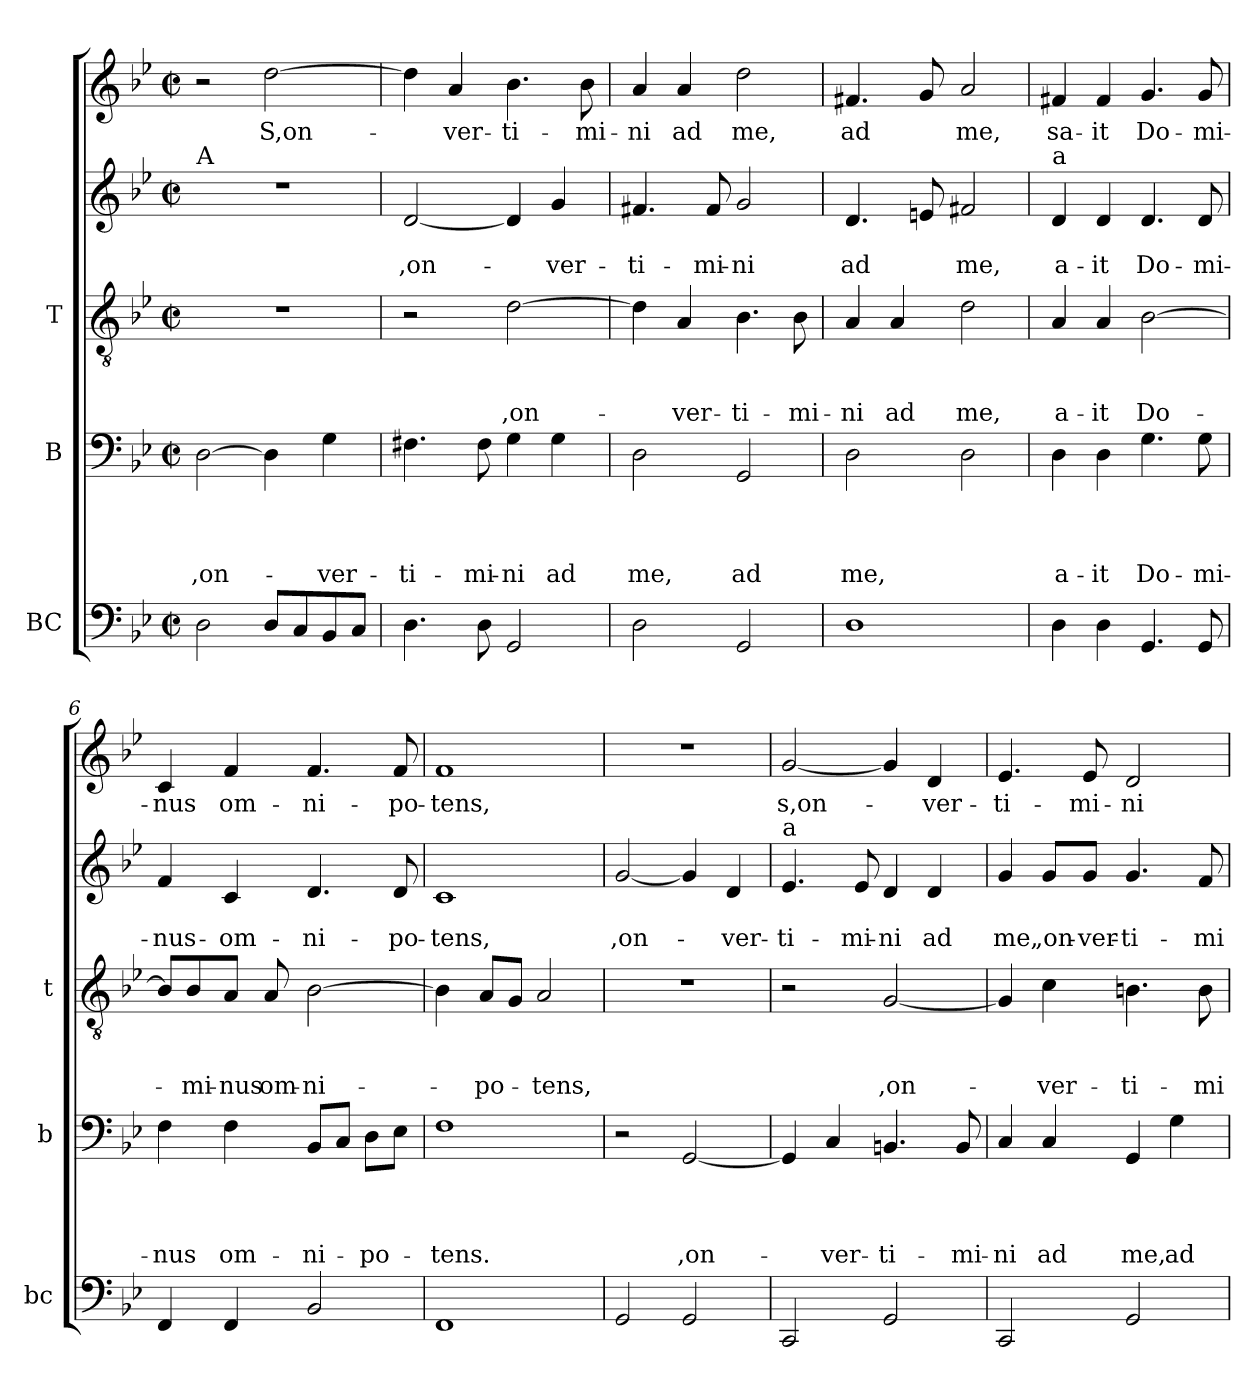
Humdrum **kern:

**kern	**kern	**text	**text	**text	**text	**kern	**text	**text	**text	**kern	**text	**text	**kern	**text
*part5	*part4	*part4	*part4	*part4	*part4	*part3	*part3	*part3	*part3	*part2	*part2	*part2	*part1	*part1
*staff5	*staff4	*staff4	*staff4	*staff4	*staff4	*staff3	*staff3	*staff3	*staff3	*staff2	*staff2	*staff2	*staff1	*staff1
*I"BC	*I"B	*	*	*	*	*I"T	*	*	*	*	*	*	*	*
*I'bc	*I'b	*	*	*	*	*I't	*	*	*	*	*	*	*	*
*clefF4	*clefF4	*	*	*	*	*clefGv2	*	*	*	*clefG2	*	*	*clefG2	*
*k[b-e-]	*k[b-e-]	*	*	*	*	*k[b-e-]	*	*	*	*k[b-e-]	*	*	*k[b-e-]	*
*B-:	*B-:	*	*	*	*	*B-:	*	*	*	*B-:	*	*	*B-:	*
*M2/2	*M2/2	*	*	*	*	*M2/2	*	*	*	*M2/2	*	*	*M2/2	*
*met(c|)	*met(c|)	*	*	*	*	*met(c|)	*	*	*	*met(c|)	*	*	*met(c|)	*
=1	=1	=1	=1	=1	=1	=1	=1	=1	=1	=1	=1	=1	=1	=1
!	!	!	!	!	!	!	!	!	!	!LO:TX:a:t=A	!	!	!	!
!	!	!	!	!	!LO:LY:b	!	!	!	!	!	!	!	!	!
2D\	[>2D\	.	.	.	,on-	1r	.	.	.	1r	.	.	2r	.
!	!	!	!	!	!	!	!	!	!	!	!	!	!	!LO:LY:b:rj
8D/L	4D\]	.	.	.	.	.	.	.	.	.	.	.	[>2dd\	S,on-
8C/	.	.	.	.	.	.	.	.	.	.	.	.	.	.
!	!	!	!	!	!LO:LY:b	!	!	!	!	!	!	!	!	!
8BB-/	4G\	.	.	.	-ver-	.	.	.	.	.	.	.	.	.
8C/J	.	.	.	.	.	.	.	.	.	.	.	.	.	.
=2	=2	=2	=2	=2	=2	=2	=2	=2	=2	=2	=2	=2	=2	=2
!	!	!	!	!	!LO:LY:b	!	!	!	!	!	!	!LO:LY:b	!	!
4.D\	4.F#X\	.	.	.	-ti-	2r	.	.	.	[<2d/	.	,on-	4dd\]	.
!	!	!	!	!	!	!	!	!	!	!	!	!	!	!LO:LY:b
.	.	.	.	.	.	.	.	.	.	.	.	.	4a/	-ver-
!	!	!	!	!	!LO:LY:b	!	!	!	!	!	!	!	!	!
8D\	8F#\	.	.	.	-mi-	.	.	.	.	.	.	.	.	.
!	!	!	!	!	!LO:LY:b	!	!	!	!LO:LY:b	!	!	!	!	!LO:LY:b
2GG/	4G\	.	.	.	-ni	[>2d\	.	.	,on-	4d/]	.	.	4.b-\	-ti-
!	!	!	!	!	!LO:LY:b	!	!	!	!	!	!	!LO:LY:b	!	!
.	4G\	.	.	.	ad	.	.	.	.	4g/	.	-ver-	.	.
!	!	!	!	!	!	!	!	!	!	!	!	!	!	!LO:LY:b
.	.	.	.	.	.	.	.	.	.	.	.	.	8b-\	-mi-
=3	=3	=3	=3	=3	=3	=3	=3	=3	=3	=3	=3	=3	=3	=3
!	!	!	!	!	!LO:LY:b	!	!	!	!	!	!	!LO:LY:b	!	!LO:LY:b
2D\	2D\	.	.	.	me,	4d\]	.	.	.	4.f#X/	.	-ti-	4a/	-ni
!	!	!	!	!	!	!	!	!	!LO:LY:b	!	!	!	!	!LO:LY:b
.	.	.	.	.	.	4A/	.	.	-ver-	.	.	.	4a/	ad
!	!	!	!	!	!	!	!	!	!	!	!	!LO:LY:b	!	!
.	.	.	.	.	.	.	.	.	.	8f#/	.	-mi-	.	.
!	!	!	!	!	!LO:LY:b	!	!	!	!LO:LY:b:rj	!	!	!LO:LY:b	!	!LO:LY:b
2GG/	2GG/	.	.	.	ad	4.B-\	.	.	-ti-	2g/	.	-ni	2dd\	me,
!	!	!	!	!	!	!	!	!	!LO:LY:b	!	!	!	!	!
.	.	.	.	.	.	8B-\	.	.	-mi-	.	.	.	.	.
=4	=4	=4	=4	=4	=4	=4	=4	=4	=4	=4	=4	=4	=4	=4
!	!	!	!	!	!LO:LY:b	!	!	!	!LO:LY:b:rj	!	!	!LO:LY:b	!	!LO:LY:b
1D	2D\	.	.	.	me,	4A/	.	.	-ni	4.d/	.	ad	4.f#X/	ad
!	!	!	!	!	!	!	!	!	!LO:LY:b	!	!	!	!	!
.	.	.	.	.	.	4A/	.	.	ad	.	.	.	.	.
.	.	.	.	.	.	.	.	.	.	8en/	.	.	8g/	.
!	!	!	!	!	!	!	!	!	!LO:LY:b	!	!	!LO:LY:b	!	!LO:LY:b
.	2D\	.	.	.	.	2d\	.	.	me,	2f#X/	.	me,	2a/	me,
!!LO:LB:g=z
=5	=5	=5	=5	=5	=5	=5	=5	=5	=5	=5	=5	=5	=5	=5
!	!	!	!	!	!	!	!	!	!	!LO:TX:a:t=a	!	!	!	!
!	!	!	!	!	!LO:LY:b	!	!	!	!LO:LY:b:rj	!	!	!LO:LY:b	!	!LO:LY:b:rj
4D\	4D\	.	.	.	a-	4A/	.	.	a-	4d/	.	a-	4f#X/	sa-
!	!	!	!	!	!LO:LY:b	!	!	!	!LO:LY:b:rj	!	!	!LO:LY:b	!	!LO:LY:b
4D\	4D\	.	.	.	-it	4A/	.	.	-it	4d/	.	-it	4f#/	-it
!	!	!	!	!	!LO:LY:b	!	!	!	!LO:LY:b	!	!	!LO:LY:b	!	!LO:LY:b
4.GG/	4.G\	.	.	.	Do-	[>2B-\	.	.	Do-	4.d/	.	Do-	4.g/	Do-
!	!	!	!	!	!LO:LY:b	!	!	!	!	!	!	!LO:LY:b	!	!LO:LY:b
8GG/	8G\	.	.	.	-mi-	.	.	.	.	8d/	.	-mi-	8g/	-mi-
=6	=6	=6	=6	=6	=6	=6	=6	=6	=6	=6	=6	=6	=6	=6
!	!	!	!	!	!LO:LY:b	!	!	!	!	!	!	!LO:LY:b	!	!LO:LY:b
4FF/	4F\	.	.	.	-nus	8B-/L]	.	.	.	4f/	.	-nus-	4c/	-nus
!	!	!	!	!	!	!	!	!	!LO:LY:b	!	!	!	!	!
.	.	.	.	.	.	8B-/	.	.	-mi-	.	.	.	.	.
!	!	!	!	!	!LO:LY:b	!	!	!	!LO:LY:b	!	!	!LO:LY:b	!	!LO:LY:b
4FF/	4F\	.	.	.	om-	8A/J	.	.	-nus	4c/	.	-om-	4f/	om-
!	!	!	!	!	!	!	!	!	!LO:LY:b	!	!	!	!	!
.	.	.	.	.	.	8A/	.	.	om-	.	.	.	.	.
!	!	!	!	!	!LO:LY:b	!	!	!	!LO:LY:b	!	!	!LO:LY:b	!	!LO:LY:b
2BB-/	8BB-/L	.	.	.	-ni-	[>2B-\	.	.	-ni-	4.d/	.	-ni-	4.f/	-ni-
.	8C/J	.	.	.	.	.	.	.	.	.	.	.	.	.
!	!	!	!	!	!LO:LY:b	!	!	!	!	!	!	!	!	!
.	8D\L	.	.	.	-po-	.	.	.	.	.	.	.	.	.
!	!	!	!	!	!	!	!	!	!	!	!	!LO:LY:b	!	!LO:LY:b
.	8E-\J	.	.	.	.	.	.	.	.	8d/	.	-po-	8f/	-po-
=7	=7	=7	=7	=7	=7	=7	=7	=7	=7	=7	=7	=7	=7	=7
!	!	!	!	!	!LO:LY:b	!	!	!	!	!	!	!LO:LY:b	!	!LO:LY:b
1FF	1F	.	.	.	-tens.	4B-\]	.	.	.	1c	.	-tens,	1f	-tens,
!	!	!	!	!	!	!	!	!	!LO:LY:b	!	!	!	!	!
.	.	.	.	.	.	8A/L	.	.	-po-	.	.	.	.	.
.	.	.	.	.	.	8G/J	.	.	.	.	.	.	.	.
!	!	!	!	!	!	!	!	!	!LO:LY:b	!	!	!	!	!
.	.	.	.	.	.	2A/	.	.	-tens,	.	.	.	.	.
=8	=8	=8	=8	=8	=8	=8	=8	=8	=8	=8	=8	=8	=8	=8
!	!	!	!	!	!	!	!	!	!	!	!	!LO:LY:b	!	!
2GG/	2r	.	.	.	.	1r	.	.	.	[<2g/	.	,on-	1r	.
!	!	!	!	!	!LO:LY:b	!	!	!	!	!	!	!	!	!
2GG/	[<2GG/	.	.	.	,on-	.	.	.	.	4g/]	.	.	.	.
!	!	!	!	!	!	!	!	!	!	!	!	!LO:LY:b	!	!
.	.	.	.	.	.	.	.	.	.	4d/	.	-ver-	.	.
!!LO:LB:g=z
=9	=9	=9	=9	=9	=9	=9	=9	=9	=9	=9	=9	=9	=9	=9
!	!	!	!	!	!	!	!	!	!	!LO:TX:a:t=a	!	!	!	!
!	!	!	!	!	!	!	!	!	!	!	!	!LO:LY:b	!	!LO:LY:b:rj
2CC/	4GG/]	.	.	.	.	2r	.	.	.	4.e-/	.	-ti-	[<2g/	s,on-
!	!	!	!	!	!LO:LY:b	!	!	!	!	!	!	!	!	!
.	4C/	.	.	.	-ver-	.	.	.	.	.	.	.	.	.
!	!	!	!	!	!	!	!	!	!	!	!	!LO:LY:b	!	!
.	.	.	.	.	.	.	.	.	.	8e-/	.	-mi-	.	.
!	!	!	!	!	!LO:LY:b	!	!	!	!LO:LY:b	!	!	!LO:LY:b	!	!
2GG/	4.BBn/	.	.	.	-ti-	[<2G/	.	.	,on-	4d/	.	-ni	4g/]	.
!	!	!	!	!	!	!	!	!	!	!	!	!LO:LY:b	!	!LO:LY:b
.	.	.	.	.	.	.	.	.	.	4d/	.	ad	4d/	-ver-
!	!	!	!	!	!LO:LY:b	!	!	!	!	!	!	!	!	!
.	8BB/	.	.	.	-mi-	.	.	.	.	.	.	.	.	.
=10	=10	=10	=10	=10	=10	=10	=10	=10	=10	=10	=10	=10	=10	=10
!	!	!	!	!	!LO:LY:b	!	!	!	!	!	!	!LO:LY:b	!	!LO:LY:b
2CC/	4C/	.	.	.	-ni	4G/]	.	.	.	4g/	.	me,	4.e-/	-ti-
!	!	!	!	!	!LO:LY:b	!	!	!	!LO:LY:b	!	!	!LO:LY:b	!	!
.	4C/	.	.	.	ad	4c\	.	.	-ver-	8g/L	.	,on-	.	.
!	!	!	!	!	!	!	!	!	!	!	!	!LO:LY:b	!	!LO:LY:b
.	.	.	.	.	.	.	.	.	.	8g/J	.	-ver-	8e-/	-mi-
!	!	!	!	!	!LO:LY:b	!	!	!	!LO:LY:b:rj	!	!	!LO:LY:b	!	!LO:LY:b
2GG/	4GG/	.	.	.	me,	4.Bn\	.	.	-ti-	4.g/	.	-ti-	2d/	-ni
!	!	!	!	!	!LO:LY:b	!	!	!	!	!	!	!	!	!
.	4G\	.	.	.	ad	.	.	.	.	.	.	.	.	.
!	!	!	!	!	!	!	!	!	!LO:LY:b	!	!	!LO:LY:b	!	!
.	.	.	.	.	.	8B\	.	.	-mi-	8f/	.	-mi-	.	.
=	=	=	=	=	=	=	=	=	=	=	=	=	=	=
*-	*-	*-	*-	*-	*-	*-	*-	*-	*-	*-	*-	*-	*-	*-
